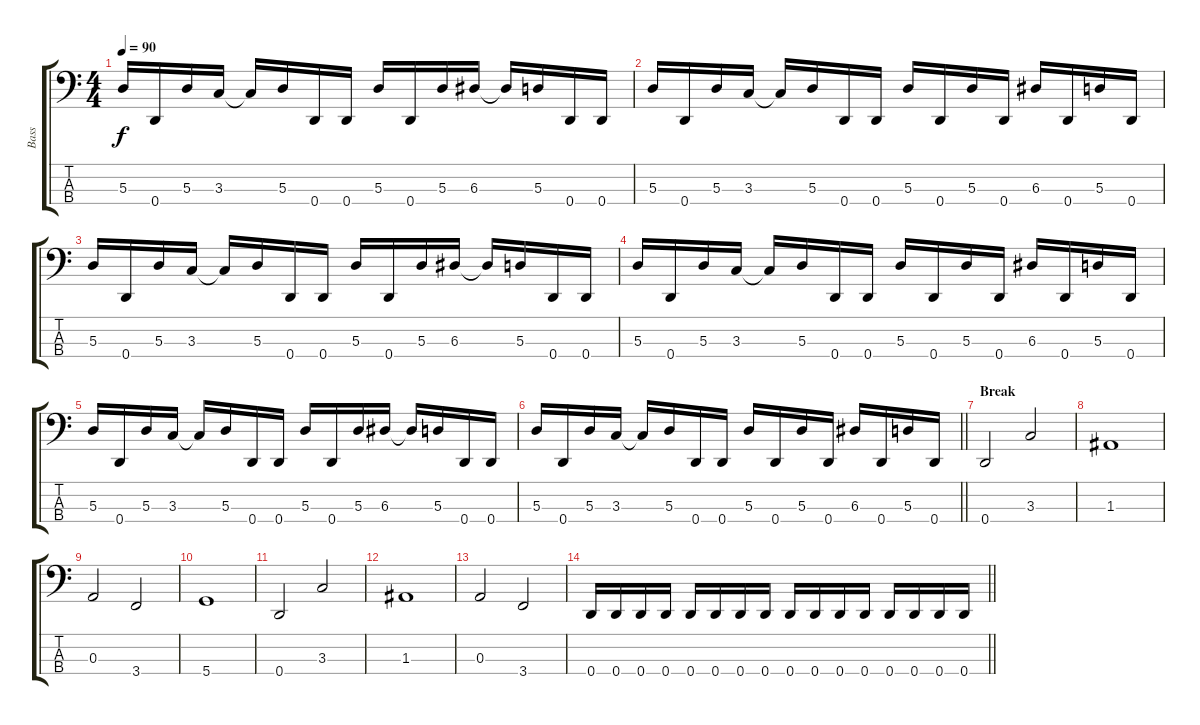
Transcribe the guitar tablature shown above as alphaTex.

\track ("Bass" "Bass") {instrument electricbasspick}
\staff {score tabs}
\tuning (G2 D2 A1 D1) {hide}
\ts (4 4)
\tempo 90
\clef f4
\ks c
5.3.16{dy f} 0.4.16 5.3.16 3.3.16 3.3{t}.16 5.3.16 0.4.16 0.4.16 5.3.16 0.4.16 5.3.16 6.3.16 6.3{t}.16 5.3.16 0.4.16 0.4.16 |
5.3.16 0.4.16 5.3.16 3.3.16 3.3{t}.16 5.3.16 0.4.16 0.4.16 5.3.16 0.4.16 5.3.16 0.4.16 6.3.16 0.4.16 5.3.16 0.4.16 |
5.3.16 0.4.16 5.3.16 3.3.16 3.3{t}.16 5.3.16 0.4.16 0.4.16 5.3.16 0.4.16 5.3.16 6.3.16 6.3{t}.16 5.3.16 0.4.16 0.4.16 |
5.3.16 0.4.16 5.3.16 3.3.16 3.3{t}.16 5.3.16 0.4.16 0.4.16 5.3.16 0.4.16 5.3.16 0.4.16 6.3.16 0.4.16 5.3.16 0.4.16 |
5.3.16 0.4.16 5.3.16 3.3.16 3.3{t}.16 5.3.16 0.4.16 0.4.16 5.3.16 0.4.16 5.3.16 6.3.16 6.3{t}.16 5.3.16 0.4.16 0.4.16 |
\barLineRight lightlight
5.3.16 0.4.16 5.3.16 3.3.16 3.3{t}.16 5.3.16 0.4.16 0.4.16 5.3.16 0.4.16 5.3.16 0.4.16 6.3.16 0.4.16 5.3.16 0.4.16 |
\section ("" "Break")
0.4.2 3.3.2 |
1.3.1 |
0.3.2 3.4.2 |
5.4.1 |
0.4.2 3.3.2 |
1.3.1 |
0.3.2 3.4.2 |
\barLineRight lightlight
0.4.16 0.4.16 0.4.16 0.4.16 0.4.16 0.4.16 0.4.16 0.4.16 0.4.16 0.4.16 0.4.16 0.4.16 0.4.16 0.4.16 0.4.16 0.4.16
